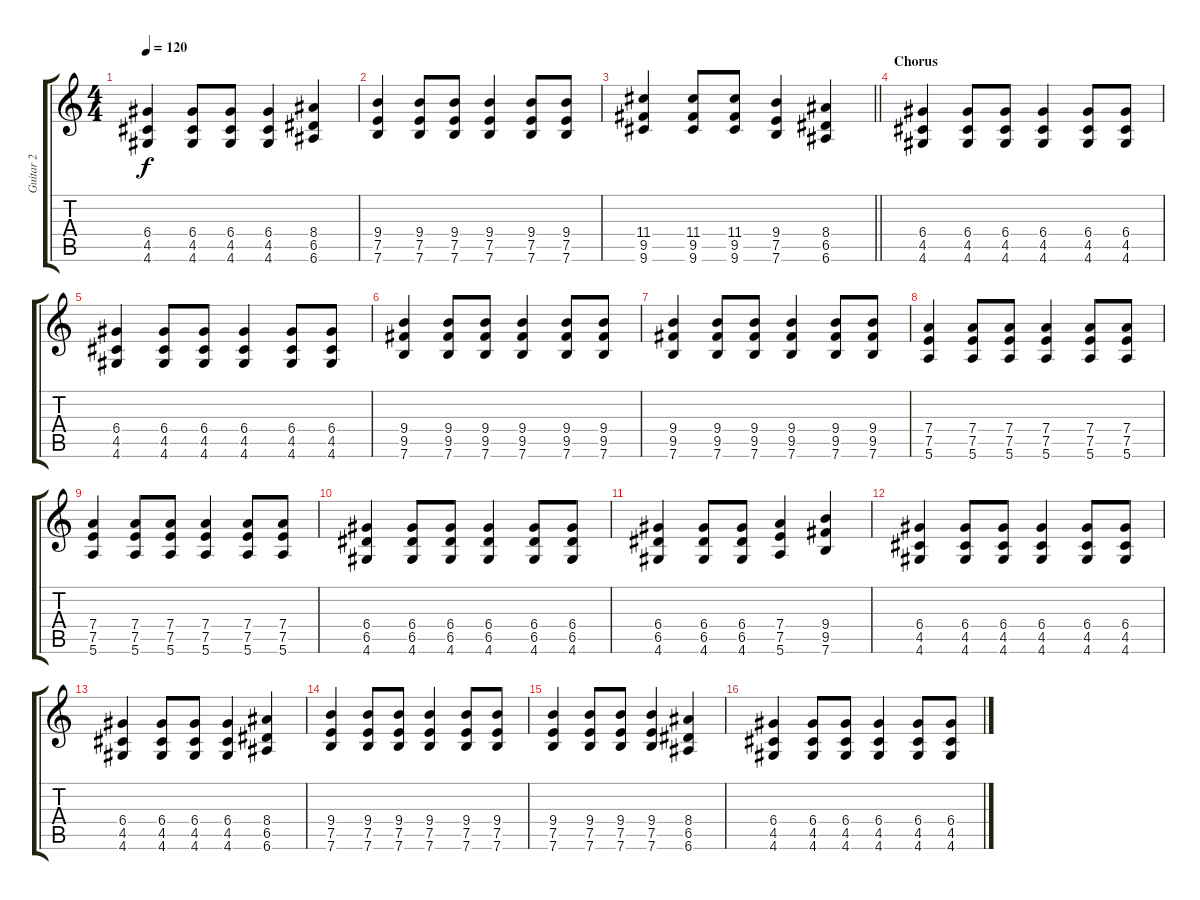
\track ("Guitar 2" "Guitar 2") {instrument distortionguitar}
\staff {score tabs}
\tuning (E4 B3 G3 D3 A2 E2) {hide}
\ts (4 4)
\tempo 120
\clef g2
\ks c
(6.4 4.5 4.6).4{dy f} (6.4 4.5 4.6).8 (6.4 4.5 4.6).8 (6.4 4.5 4.6).4 (8.4 6.5 6.6).4 |
(9.4 7.5 7.6).4 (9.4 7.5 7.6).8 (9.4 7.5 7.6).8 (9.4 7.5 7.6).4 (9.4 7.5 7.6).8 (9.4 7.5 7.6).8 |
\barLineRight lightlight
(11.4 9.5 9.6).4 (11.4 9.5 9.6).8 (11.4 9.5 9.6).8 (9.4 7.5 7.6).4 (8.4 6.5 6.6).4 |
\section ("" "Chorus")
(6.4 4.5 4.6).4 (6.4 4.5 4.6).8 (6.4 4.5 4.6).8 (6.4 4.5 4.6).4 (6.4 4.5 4.6).8 (6.4 4.5 4.6).8 |
(6.4 4.5 4.6).4 (6.4 4.5 4.6).8 (6.4 4.5 4.6).8 (6.4 4.5 4.6).4 (6.4 4.5 4.6).8 (6.4 4.5 4.6).8 |
(9.4 9.5 7.6).4 (9.4 9.5 7.6).8 (9.4 9.5 7.6).8 (9.4 9.5 7.6).4 (9.4 9.5 7.6).8 (9.4 9.5 7.6).8 |
(9.4 9.5 7.6).4 (9.4 9.5 7.6).8 (9.4 9.5 7.6).8 (9.4 9.5 7.6).4 (9.4 9.5 7.6).8 (9.4 9.5 7.6).8 |
(7.4 7.5 5.6).4 (7.4 7.5 5.6).8 (7.4 7.5 5.6).8 (7.4 7.5 5.6).4 (7.4 7.5 5.6).8 (7.4 7.5 5.6).8 |
(7.4 7.5 5.6).4 (7.4 7.5 5.6).8 (7.4 7.5 5.6).8 (7.4 7.5 5.6).4 (7.4 7.5 5.6).8 (7.4 7.5 5.6).8 |
(6.4 6.5 4.6).4 (6.4 6.5 4.6).8 (6.4 6.5 4.6).8 (6.4 6.5 4.6).4 (6.4 6.5 4.6).8 (6.4 6.5 4.6).8 |
(6.4 6.5 4.6).4 (6.4 6.5 4.6).8 (6.4 6.5 4.6).8 (7.4 7.5 5.6).4 (9.4 9.5 7.6).4 |
(6.4 4.5 4.6).4 (6.4 4.5 4.6).8 (6.4 4.5 4.6).8 (6.4 4.5 4.6).4 (6.4 4.5 4.6).8 (6.4 4.5 4.6).8 |
(6.4 4.5 4.6).4 (6.4 4.5 4.6).8 (6.4 4.5 4.6).8 (6.4 4.5 4.6).4 (8.4 6.5 6.6).4 |
(9.4 7.5 7.6).4 (9.4 7.5 7.6).8 (9.4 7.5 7.6).8 (9.4 7.5 7.6).4 (9.4 7.5 7.6).8 (9.4 7.5 7.6).8 |
(9.4 7.5 7.6).4 (9.4 7.5 7.6).8 (9.4 7.5 7.6).8 (9.4 7.5 7.6).4 (8.4 6.5 6.6).4 |
(6.4 4.5 4.6).4 (6.4 4.5 4.6).8 (6.4 4.5 4.6).8 (6.4 4.5 4.6).4 (6.4 4.5 4.6).8 (6.4 4.5 4.6).8
